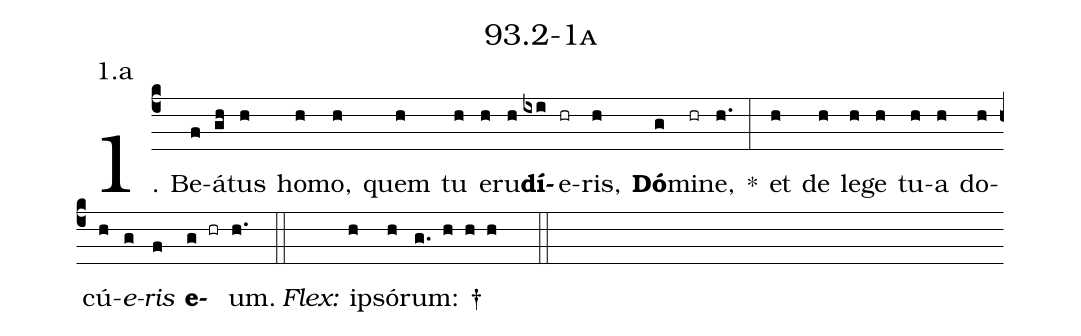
name: 93.2-1a;
annotation: 1.a;
%%
(c4)1. Be(f)á(gh)tus(h) ho(h)mo,(h) quem(h) tu(h) e(h)ru(h)<b>dí</b>(ixi)e(hr)ris,(h) <b>Dó</b>(g)mi(hr)ne,(h.) *(:) et(h) de(h) le(h)ge(h) tu(h)a(h) do(h)cú(h)<i>e</i>(g)<i>ris</i>(f) <b>e</b>(g hr)um.(h.) (::)
<i>Flex:</i>()  ip(h)só(h)rum: †(g. h h h  ::)

%E(h) u(h) o(g) u(f) a(g) e.(h.) (::)
